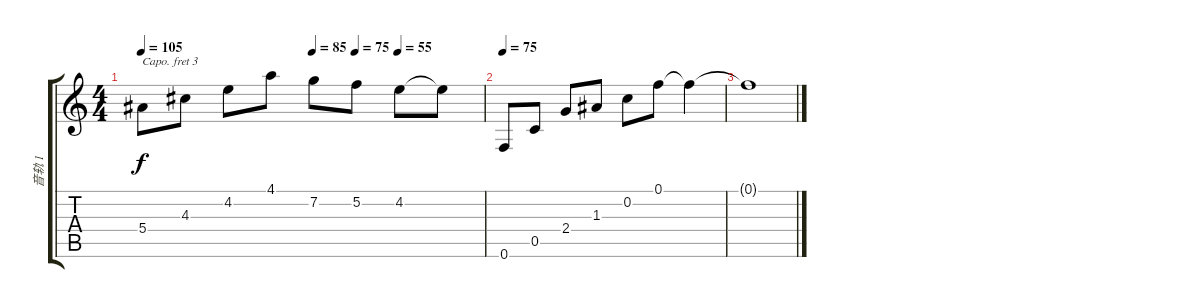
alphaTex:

\track ("音轨 1" "音轨 1") {instrument acousticguitarnylon}
\staff {score tabs}
\capo 3
\tuning (D4 A3 Gb3 D3 A2 D2) {hide}
\ts (4 4)
\tempo 105
\tempo (85 0.5)
\tempo (75 0.625)
\tempo (55 0.75)
\clef g2
\ks c
5.4.8{dy f} 4.3.8 4.2.8 4.1.8 7.2.8 5.2.8 4.2.8 4.2{t}.8 |
\tempo 75
0.6.8 0.5.8 2.4.8 1.3.8 0.2.8 0.1.8 0.1{t}.4 |
0.1{t}.1
